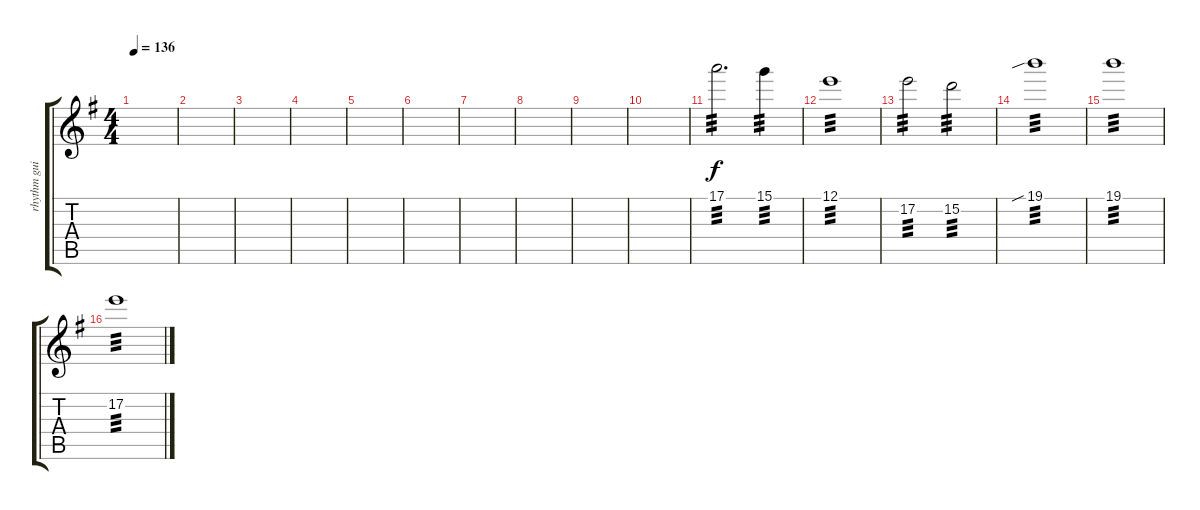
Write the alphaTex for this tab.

\track ("rhythm guitar II" "rhythm gui") {instrument overdrivenguitar}
\staff {score tabs}
\tuning (E4 B3 G3 D3 A2 E2) {hide}
\ts (4 4)
\tempo 136
\clef g2
\ks g
|
|
|
|
|
|
|
|
|
|
17.1.2{d tp 3 beam merge} 15.1.4{tp 3} |
12.1.1{tp 3} |
17.2.2{tp 3} 15.2.2{tp 3} |
19.1{sib}.1{tp 3} |
19.1.1{tp 3} |
17.2.1{tp 3}
